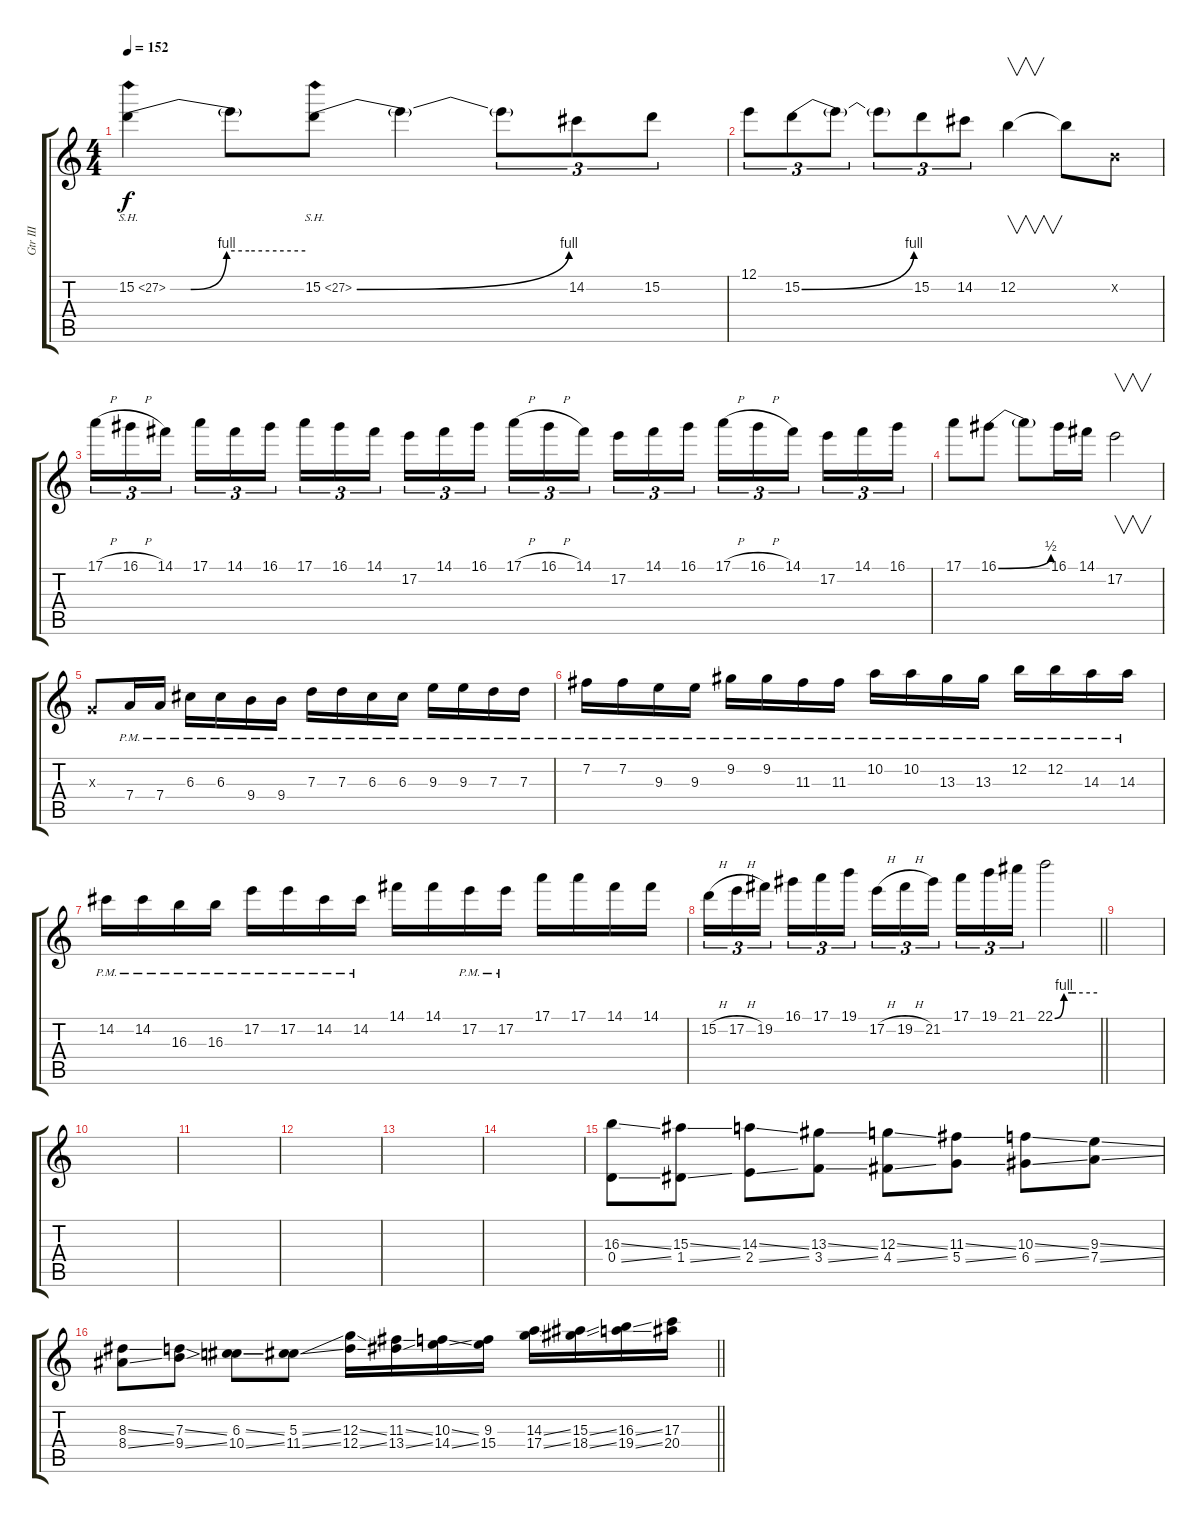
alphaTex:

\track ("Gtr III" "Gtr III") {instrument overdrivenguitar}
\staff {score tabs}
\tuning (E4 B3 G3 D3 A2 E2) {hide}
\ts (4 4)
\tempo 152
\clef g2
\ks c
15.2{be (custom 0 0 9 0 25 4 35 4 60 4) sh 12}.4{dy f} 15.2{t}.8 15.2{be (bend 0 0 60 4) sh 12}.8 15.2{t}.4 15.2{t}.8{tu (3 2)} 14.2.8{tu (3 2)} 15.2.8{tu (3 2)} |
12.1.8{tu (3 2)} 15.2{be (bend 0 0 60 4)}.8{tu (3 2)} 15.2{t}.8{tu (3 2)} 15.2{t}.8{tu (3 2)} 15.2.8{tu (3 2)} 14.2.8{tu (3 2)} 12.2.4{v} 12.2{t}.8 0.2{x}.8 |
17.1{h}.16{tu (3 2)} 16.1{h}.16{tu (3 2)} 14.1.16{tu (3 2)} 17.1.16{tu (3 2)} 14.1.16{tu (3 2)} 16.1.16{tu (3 2)} 17.1.16{tu (3 2)} 16.1.16{tu (3 2)} 14.1.16{tu (3 2)} 17.2.16{tu (3 2)} 14.1.16{tu (3 2)} 16.1.16{tu (3 2)} 17.1{h}.16{tu (3 2)} 16.1{h}.16{tu (3 2)} 14.1.16{tu (3 2)} 17.2.16{tu (3 2)} 14.1.16{tu (3 2)} 16.1.16{tu (3 2)} 17.1{h}.16{tu (3 2)} 16.1{h}.16{tu (3 2)} 14.1.16{tu (3 2)} 17.2.16{tu (3 2)} 14.1.16{tu (3 2)} 16.1.16{tu (3 2)} |
17.1.8 16.1{be (bend 0 0 60 2)}.8 16.1{t}.8 16.1.16 14.1.16 17.2.2{v} |
0.3{x}.8 7.4{pm}.16 7.4{pm}.16 6.3{pm}.16 6.3{pm}.16 9.4{pm}.16 9.4{pm}.16 7.3{pm}.16 7.3{pm}.16 6.3{pm}.16 6.3{pm}.16 9.3{pm}.16 9.3{pm}.16 7.3{pm}.16 7.3{pm}.16 |
7.2{pm}.16 7.2{pm}.16 9.3{pm}.16 9.3{pm}.16 9.2{pm}.16 9.2{pm}.16 11.3{pm}.16 11.3{pm}.16 10.2{pm}.16 10.2{pm}.16 13.3{pm}.16 13.3{pm}.16 12.2{pm}.16 12.2{pm}.16 14.3{pm}.16 14.3{pm}.16 |
14.2{pm}.16 14.2{pm}.16 16.3{pm}.16 16.3{pm}.16 17.2{pm}.16 17.2{pm}.16 14.2{pm}.16 14.2{pm}.16 14.1.16 14.1.16 17.2{pm}.16 17.2{pm}.16 17.1.16 17.1.16 14.1.16 14.1.16 |
\barLineRight lightlight
15.2{h}.16{tu (3 2)} 17.2{h}.16{tu (3 2)} 19.2.16{tu (3 2)} 16.1.16{tu (3 2)} 17.1.16{tu (3 2)} 19.1.16{tu (3 2)} 17.2{h}.16{tu (3 2)} 19.2{h}.16{tu (3 2)} 21.2.16{tu (3 2)} 17.1.16{tu (3 2)} 19.1.16{tu (3 2)} 21.1.16{tu (3 2)} 22.1{be (custom 0 0 13 4 24 4 30 4 60 4)}.2 |
|
|
|
|
|
|
(16.3{ss} 0.4{ss}).8{volume 10 balance 0 instrument guitarfretnoise} (15.3{ss} 1.4{ss}).8{balance 16} (14.3{ss} 2.4{ss}).8 (13.3{ss} 3.4{ss}).8 (12.3{ss} 4.4{ss}).8 (11.3{ss} 5.4{ss}).8 (10.3{ss} 6.4{ss}).8 (9.3{ss} 7.4{ss}).8 |
\barLineRight lightlight
(8.3{ss} 8.4{ss}).8 (7.3{ss} 9.4{ss}).8 (6.3{ss} 10.4{ss}).8 (5.3{ss} 11.4{ss}).8 (12.3{ss} 12.4{ss}).16 (11.3{ss} 13.4{ss}).16 (10.3{ss} 14.4{ss}).16 (9.3 15.4).16 (14.3{ss} 17.4{ss}).16 (15.3{ss} 18.4{ss}).16 (16.3{ss} 19.4{ss}).16 (17.3 20.4).16
